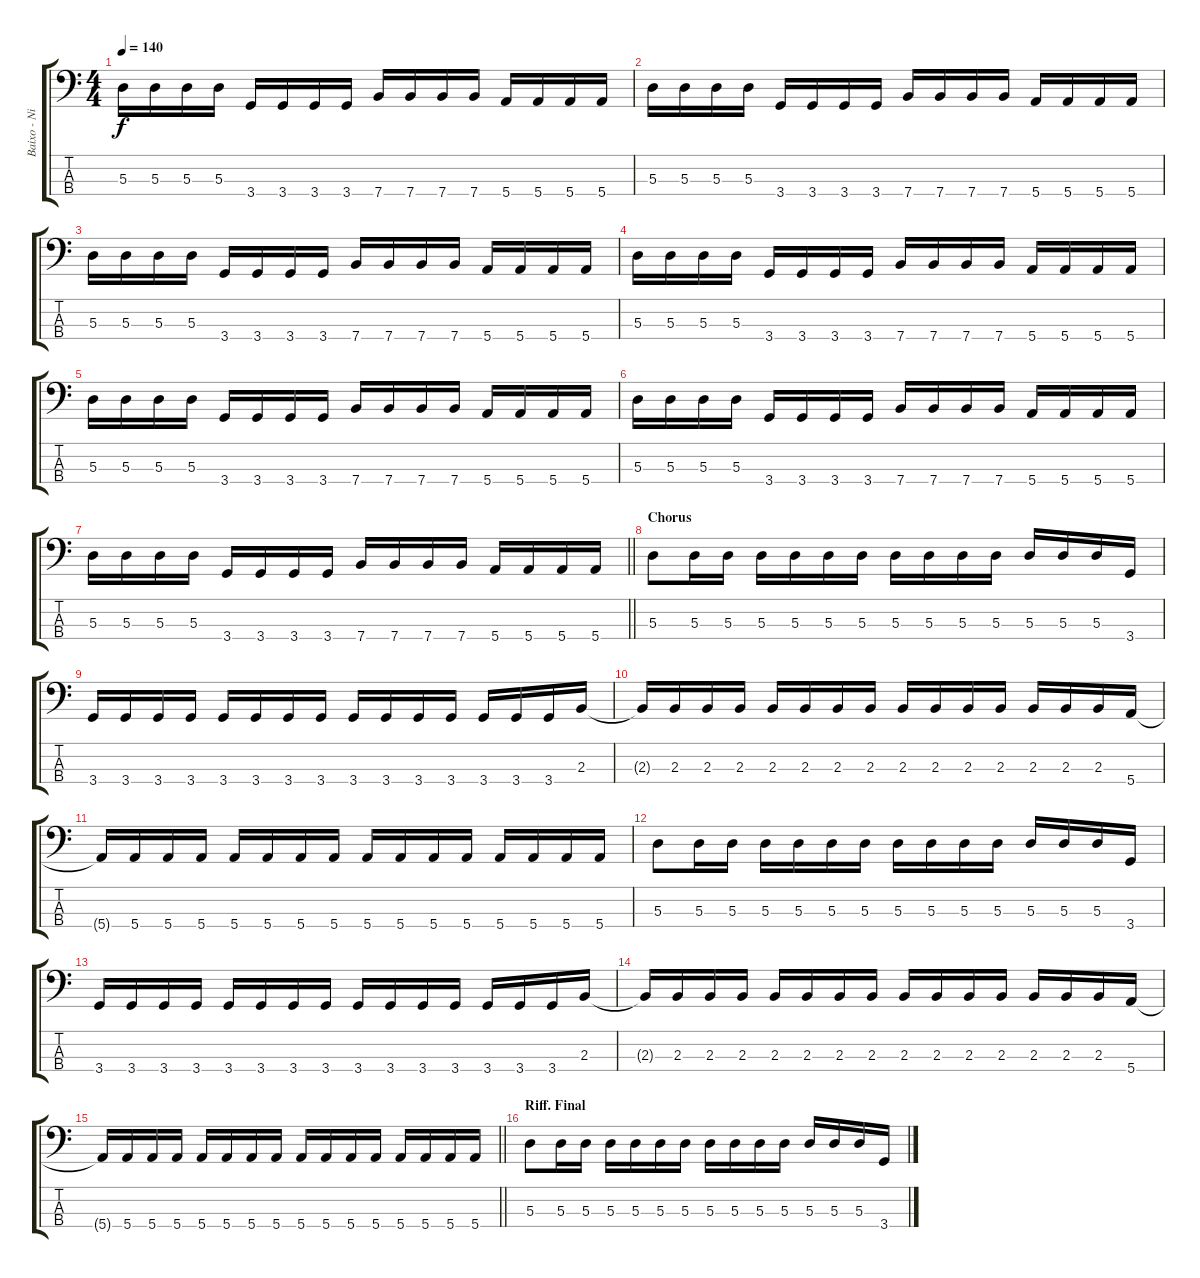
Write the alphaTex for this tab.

\track ("Baixo - Nikola" "Baixo - Ni") {instrument electricbasspick}
\staff {score tabs}
\tuning (G2 D2 A1 E1) {hide}
\ts (4 4)
\tempo 140
\clef f4
\ks c
5.3.16{dy f} 5.3.16 5.3.16 5.3.16 3.4.16 3.4.16 3.4.16 3.4.16 7.4.16 7.4.16 7.4.16 7.4.16 5.4.16 5.4.16 5.4.16 5.4.16 |
5.3.16 5.3.16 5.3.16 5.3.16 3.4.16 3.4.16 3.4.16 3.4.16 7.4.16 7.4.16 7.4.16 7.4.16 5.4.16 5.4.16 5.4.16 5.4.16 |
5.3.16 5.3.16 5.3.16 5.3.16 3.4.16 3.4.16 3.4.16 3.4.16 7.4.16 7.4.16 7.4.16 7.4.16 5.4.16 5.4.16 5.4.16 5.4.16 |
5.3.16 5.3.16 5.3.16 5.3.16 3.4.16 3.4.16 3.4.16 3.4.16 7.4.16 7.4.16 7.4.16 7.4.16 5.4.16 5.4.16 5.4.16 5.4.16 |
5.3.16 5.3.16 5.3.16 5.3.16 3.4.16 3.4.16 3.4.16 3.4.16 7.4.16 7.4.16 7.4.16 7.4.16 5.4.16 5.4.16 5.4.16 5.4.16 |
5.3.16 5.3.16 5.3.16 5.3.16 3.4.16 3.4.16 3.4.16 3.4.16 7.4.16 7.4.16 7.4.16 7.4.16 5.4.16 5.4.16 5.4.16 5.4.16 |
\barLineRight lightlight
5.3.16 5.3.16 5.3.16 5.3.16 3.4.16 3.4.16 3.4.16 3.4.16 7.4.16 7.4.16 7.4.16 7.4.16 5.4.16 5.4.16 5.4.16 5.4.16 |
\section ("" "Chorus")
5.3.8 5.3.16 5.3.16 5.3.16 5.3.16 5.3.16 5.3.16 5.3.16 5.3.16 5.3.16 5.3.16 5.3.16 5.3.16 5.3.16 3.4.16 |
3.4.16 3.4.16 3.4.16 3.4.16 3.4.16 3.4.16 3.4.16 3.4.16 3.4.16 3.4.16 3.4.16 3.4.16 3.4.16 3.4.16 3.4.16 2.3.16 |
2.3{t}.16 2.3.16 2.3.16 2.3.16 2.3.16 2.3.16 2.3.16 2.3.16 2.3.16 2.3.16 2.3.16 2.3.16 2.3.16 2.3.16 2.3.16 5.4.16 |
5.4{t}.16 5.4.16 5.4.16 5.4.16 5.4.16 5.4.16 5.4.16 5.4.16 5.4.16 5.4.16 5.4.16 5.4.16 5.4.16 5.4.16 5.4.16 5.4.16 |
5.3.8 5.3.16 5.3.16 5.3.16 5.3.16 5.3.16 5.3.16 5.3.16 5.3.16 5.3.16 5.3.16 5.3.16 5.3.16 5.3.16 3.4.16 |
3.4.16 3.4.16 3.4.16 3.4.16 3.4.16 3.4.16 3.4.16 3.4.16 3.4.16 3.4.16 3.4.16 3.4.16 3.4.16 3.4.16 3.4.16 2.3.16 |
2.3{t}.16 2.3.16 2.3.16 2.3.16 2.3.16 2.3.16 2.3.16 2.3.16 2.3.16 2.3.16 2.3.16 2.3.16 2.3.16 2.3.16 2.3.16 5.4.16 |
\barLineRight lightlight
5.4{t}.16 5.4.16 5.4.16 5.4.16 5.4.16 5.4.16 5.4.16 5.4.16 5.4.16 5.4.16 5.4.16 5.4.16 5.4.16 5.4.16 5.4.16 5.4.16 |
\section ("" "Riff. Final")
5.3.8 5.3.16 5.3.16 5.3.16 5.3.16 5.3.16 5.3.16 5.3.16 5.3.16 5.3.16 5.3.16 5.3.16 5.3.16 5.3.16 3.4.16
